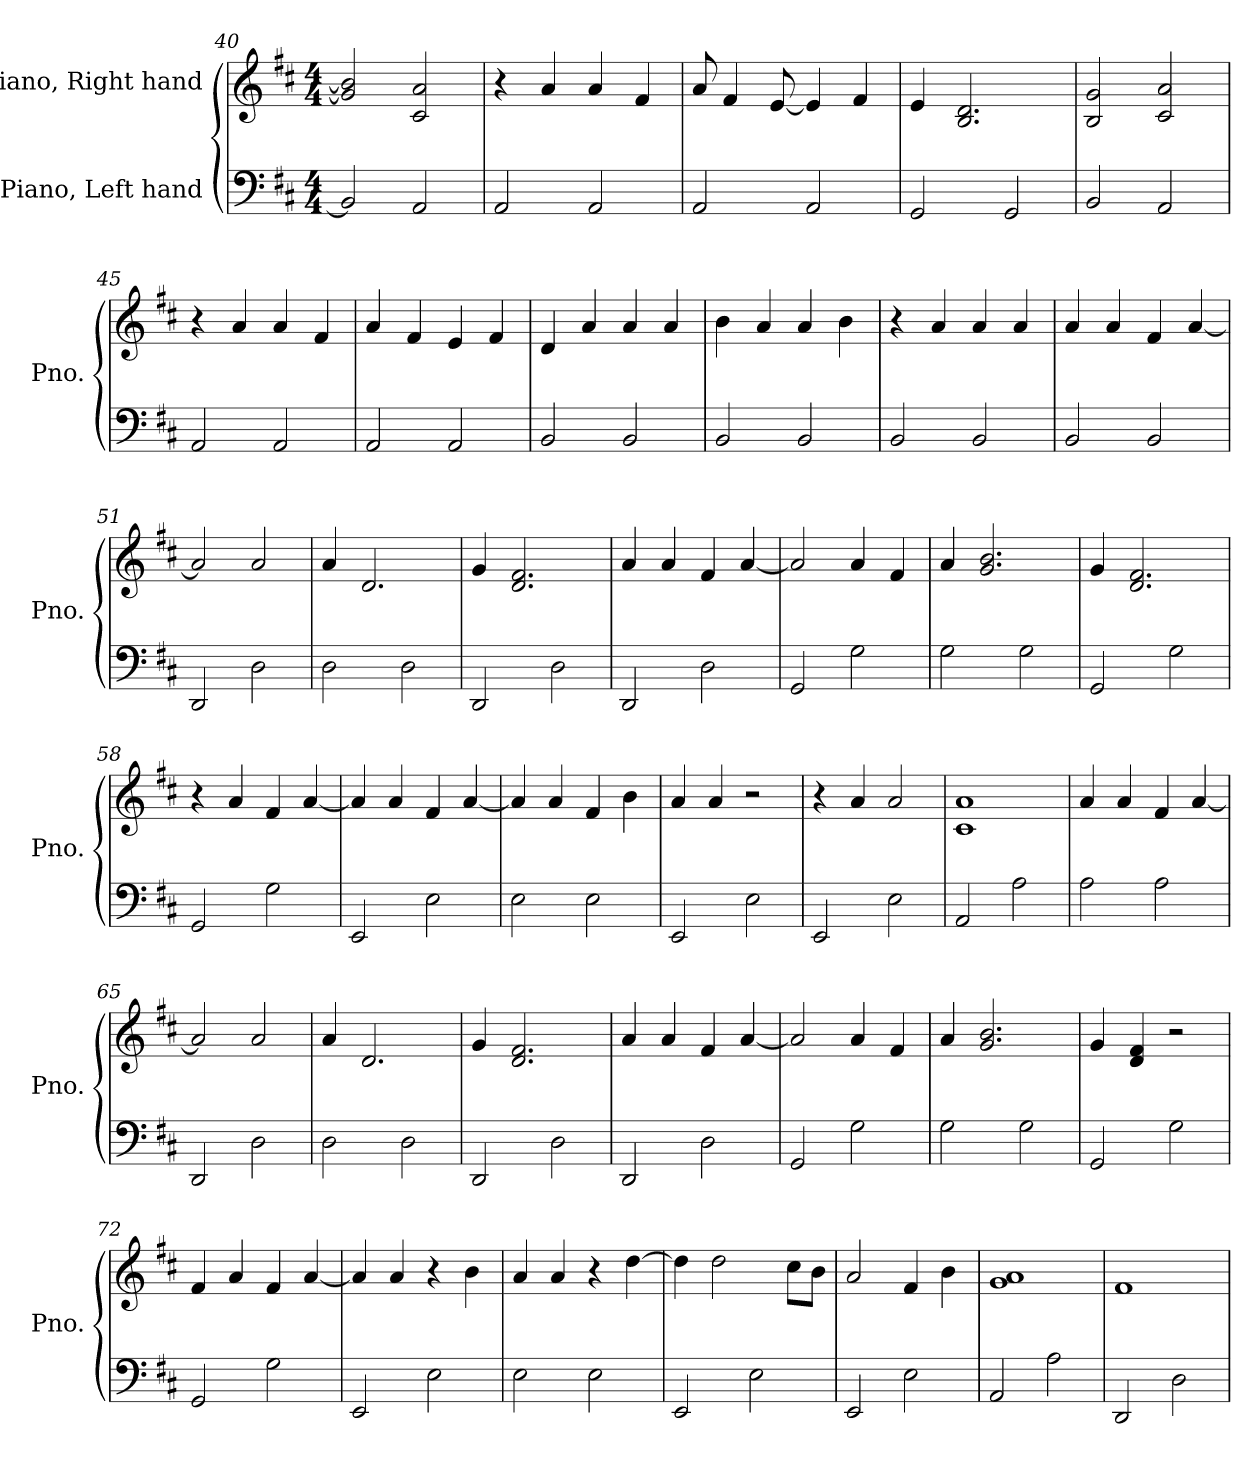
**kern	**kern
*part2	*part1
*staff2	*staff1
*I"Piano, Left hand	*I"Piano, Right hand
*I'Pno.	*I'Pno.
*clefF4	*clefG2
*k[f#c#]	*k[f#c#]
*M4/4	*M4/4
=40	=40
2BB/]	2g/] 2b/]
2AA/	2c#/ 2a/
=41	=41
2AA/	4r
.	4a/
2AA/	4a/
.	4f#/
=42	=42
2AA/	8a/
.	4f#/
.	[8e/
2AA/	4e/]
.	4f#/
=43	=43
2GG/	4e/
.	2.B/ 2.d/
2GG/	.
!!LO:LB:g=z
=44	=44
2BB/	2B/ 2g/
2AA/	2c#/ 2a/
=45	=45
2AA/	4r
.	4a/
2AA/	4a/
.	4f#/
=46	=46
2AA/	4a/
.	4f#/
2AA/	4e/
.	4f#/
=47	=47
2BB/	4d/
.	4a/
2BB/	4a/
.	4a/
=48	=48
2BB/	4b\
.	4a/
2BB/	4a/
.	4b\
=49	=49
2BB/	4r
.	4a/
2BB/	4a/
.	4a/
=50	=50
2BB/	4a/
.	4a/
2BB/	4f#/
.	[4a/
=51	=51
2DD/	2a/]
2D\	2a/
=52	=52
2D\	4a/
.	2.d/
2D\	.
!!LO:PB:g=z
=53	=53
2DD/	4g/
.	2.d/ 2.f#/
2D\	.
=54	=54
2DD/	4a/
.	4a/
2D\	4f#/
.	[4a/
=55	=55
2GG/	2a/]
2G\	4a/
.	4f#/
=56	=56
2G\	4a/
.	2.g/ 2.b/
2G\	.
=57	=57
2GG/	4g/
.	2.d/ 2.f#/
2G\	.
=58	=58
2GG/	4r
.	4a/
2G\	4f#/
.	[4a/
=59	=59
2EE/	4a/]
.	4a/
2E\	4f#/
.	[4a/
=60	=60
2E\	4a/]
.	4a/
2E\	4f#/
.	4b\
=61	=61
2EE/	4a/
.	4a/
2E\	2r
!!LO:LB:g=z
=62	=62
2EE/	4r
.	4a/
2E\	2a/
=63	=63
2AA/	1c# 1a
2A\	.
=64	=64
2A\	4a/
.	4a/
2A\	4f#/
.	[4a/
=65	=65
2DD/	2a/]
2D\	2a/
=66	=66
2D\	4a/
.	2.d/
2D\	.
=67	=67
2DD/	4g/
.	2.d/ 2.f#/
2D\	.
=68	=68
2DD/	4a/
.	4a/
2D\	4f#/
.	[4a/
=69	=69
2GG/	2a/]
2G\	4a/
.	4f#/
=70	=70
2G\	4a/
.	2.g/ 2.b/
2G\	.
=71	=71
2GG/	4g/
.	4d/ 4f#/
2G\	2r
!!LO:LB:g=z
=72	=72
2GG/	4f#/
.	4a/
2G\	4f#/
.	[4a/
=73	=73
2EE/	4a/]
.	4a/
2E\	4r
.	4b\
=74	=74
2E\	4a/
.	4a/
2E\	4r
.	[4dd\
=75	=75
2EE/	4dd\]
.	2dd\
2E\	.
.	8cc#\L
.	8b\J
=76	=76
2EE/	2a/
2E\	4f#/
.	4b\
=77	=77
2AA/	1g 1a
2A\	.
=78	=78
2DD/	1f#
2D\	.
=	=
*-	*-
